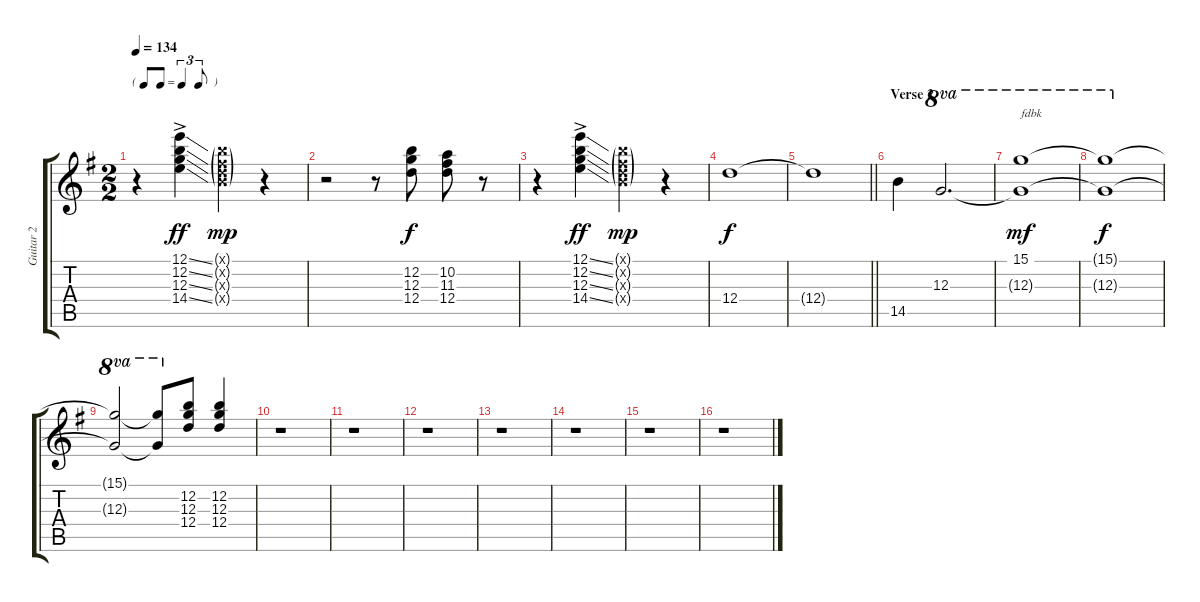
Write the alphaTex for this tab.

\track ("Guitar 2" "Guitar 2") {instrument distortionguitar}
\staff {score tabs}
\tuning (E4 B3 G3 D3 A2 E2) {hide}
\ts (2 2)
\tf triplet8th
\tempo 134
\clef g2
\ks g
r.4{dy f} (12.1{ss ac} 12.2{ss ac} 12.3{ss ac} 14.4{ss ac}).4{dy ff} (7.1{g x} 7.2{g x} 7.3{g x} 9.4{g x}).4{dy mp} r.4 |
r.2 r.8 (12.2 12.3 12.4).8{dy f} (10.2 11.3 12.4).8 r.8 |
r.4 (12.1{ss ac} 12.2{ss ac} 12.3{ss ac} 14.4{ss ac}).4{dy ff} (7.1{g x} 7.2{g x} 7.3{g x} 9.4{g x}).4{dy mp} r.4 |
12.4.1{dy f} |
\barLineRight lightlight
12.4{t}.1 |
\section ("" "Verse 2")
14.5.4{beam Down} 12.3.2{d ot 8va beam Up} |
(15.1 12.3{t}).1{ot 8va txt "fdbk" dy mf} |
(15.1{t} 12.3{t}).1{ot 8va dy f} |
(15.1{t} 12.3{t}).2{ot 8va beam Up} (15.1{t} 12.3{t}).8{ot 8va beam Up} (12.2 12.3 12.4).8{beam Up} (12.2 12.3 12.4).4{beam Up} |
r.1 |
r.1 |
r.1 |
r.1 |
r.1 |
r.1 |
r.1
